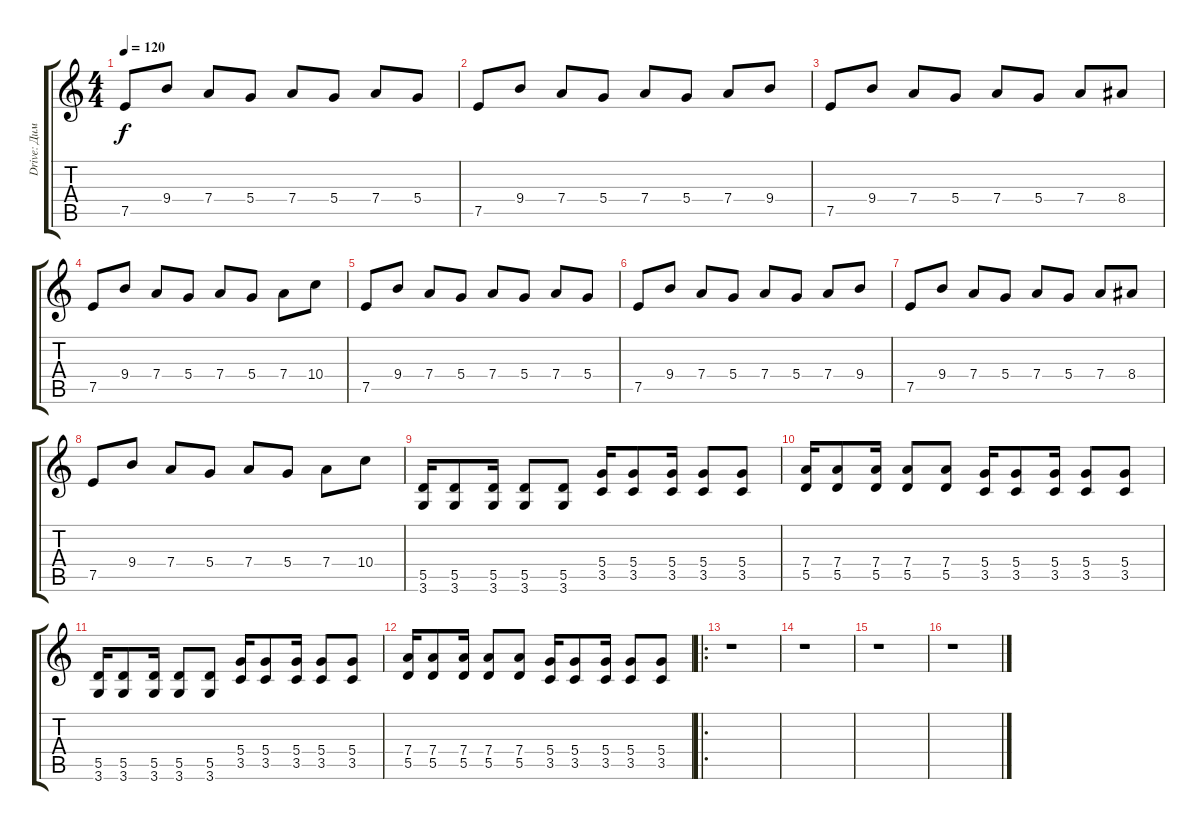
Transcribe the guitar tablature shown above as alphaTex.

\track ("Drive: Дима" "Drive: Дим") {instrument distortionguitar}
\staff {score tabs}
\tuning (E4 B3 G3 D3 A2 E2) {hide}
\ts (4 4)
\tempo 120
\clef g2
\ks c
7.5.8{dy f} 9.4.8 7.4.8 5.4.8 7.4.8 5.4.8 7.4.8 5.4.8 |
7.5.8 9.4.8 7.4.8 5.4.8 7.4.8 5.4.8 7.4.8 9.4.8 |
7.5.8 9.4.8 7.4.8 5.4.8 7.4.8 5.4.8 7.4.8 8.4.8 |
7.5.8 9.4.8 7.4.8 5.4.8 7.4.8 5.4.8 7.4.8 10.4.8 |
7.5.8 9.4.8 7.4.8 5.4.8 7.4.8 5.4.8 7.4.8 5.4.8 |
7.5.8 9.4.8 7.4.8 5.4.8 7.4.8 5.4.8 7.4.8 9.4.8 |
7.5.8 9.4.8 7.4.8 5.4.8 7.4.8 5.4.8 7.4.8 8.4.8 |
7.5.8 9.4.8 7.4.8 5.4.8 7.4.8 5.4.8 7.4.8 10.4.8 |
(5.5 3.6).16 (5.5 3.6).8 (5.5 3.6).16 (5.5 3.6).8 (5.5 3.6).8 (5.4 3.5).16 (5.4 3.5).8 (5.4 3.5).16 (5.4 3.5).8 (5.4 3.5).8 |
(7.4 5.5).16 (7.4 5.5).8 (7.4 5.5).16 (7.4 5.5).8 (7.4 5.5).8 (5.4 3.5).16 (5.4 3.5).8 (5.4 3.5).16 (5.4 3.5).8 (5.4 3.5).8 |
(5.5 3.6).16 (5.5 3.6).8 (5.5 3.6).16 (5.5 3.6).8 (5.5 3.6).8 (5.4 3.5).16 (5.4 3.5).8 (5.4 3.5).16 (5.4 3.5).8 (5.4 3.5).8 |
(7.4 5.5).16 (7.4 5.5).8 (7.4 5.5).16 (7.4 5.5).8 (7.4 5.5).8 (5.4 3.5).16 (5.4 3.5).8 (5.4 3.5).16 (5.4 3.5).8 (5.4 3.5).8 |
\ro
r.1 |
r.1 |
r.1 |
r.1
